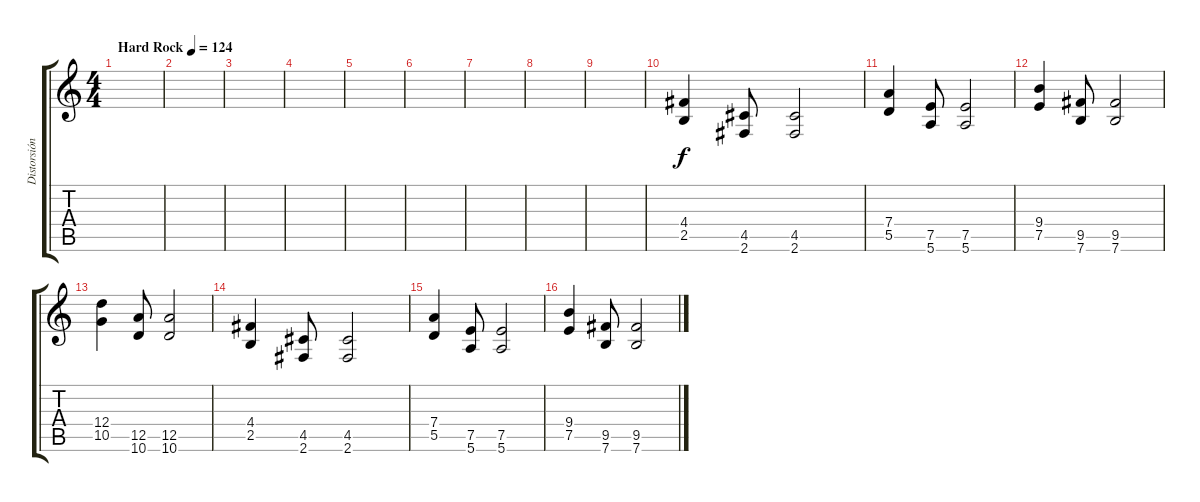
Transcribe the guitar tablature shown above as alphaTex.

\track ("Distorsión" "Distorsión") {instrument overdrivenguitar}
\staff {score tabs}
\tuning (E4 B3 G3 D3 A2 E2) {hide}
\ts (4 4)
\tempo (124 "Hard Rock")
\clef g2
\ks c
|
|
|
|
|
|
|
|
|
(4.4 2.5).4 (4.5 2.6).8 (4.5 2.6).2 |
(7.4 5.5).4 (7.5 5.6).8 (7.5 5.6).2 |
(9.4 7.5).4 (9.5 7.6).8 (9.5 7.6).2 |
(12.4 10.5).4 (12.5 10.6).8 (12.5 10.6).2 |
(4.4 2.5).4 (4.5 2.6).8 (4.5 2.6).2 |
(7.4 5.5).4 (7.5 5.6).8 (7.5 5.6).2 |
(9.4 7.5).4 (9.5 7.6).8 (9.5 7.6).2
